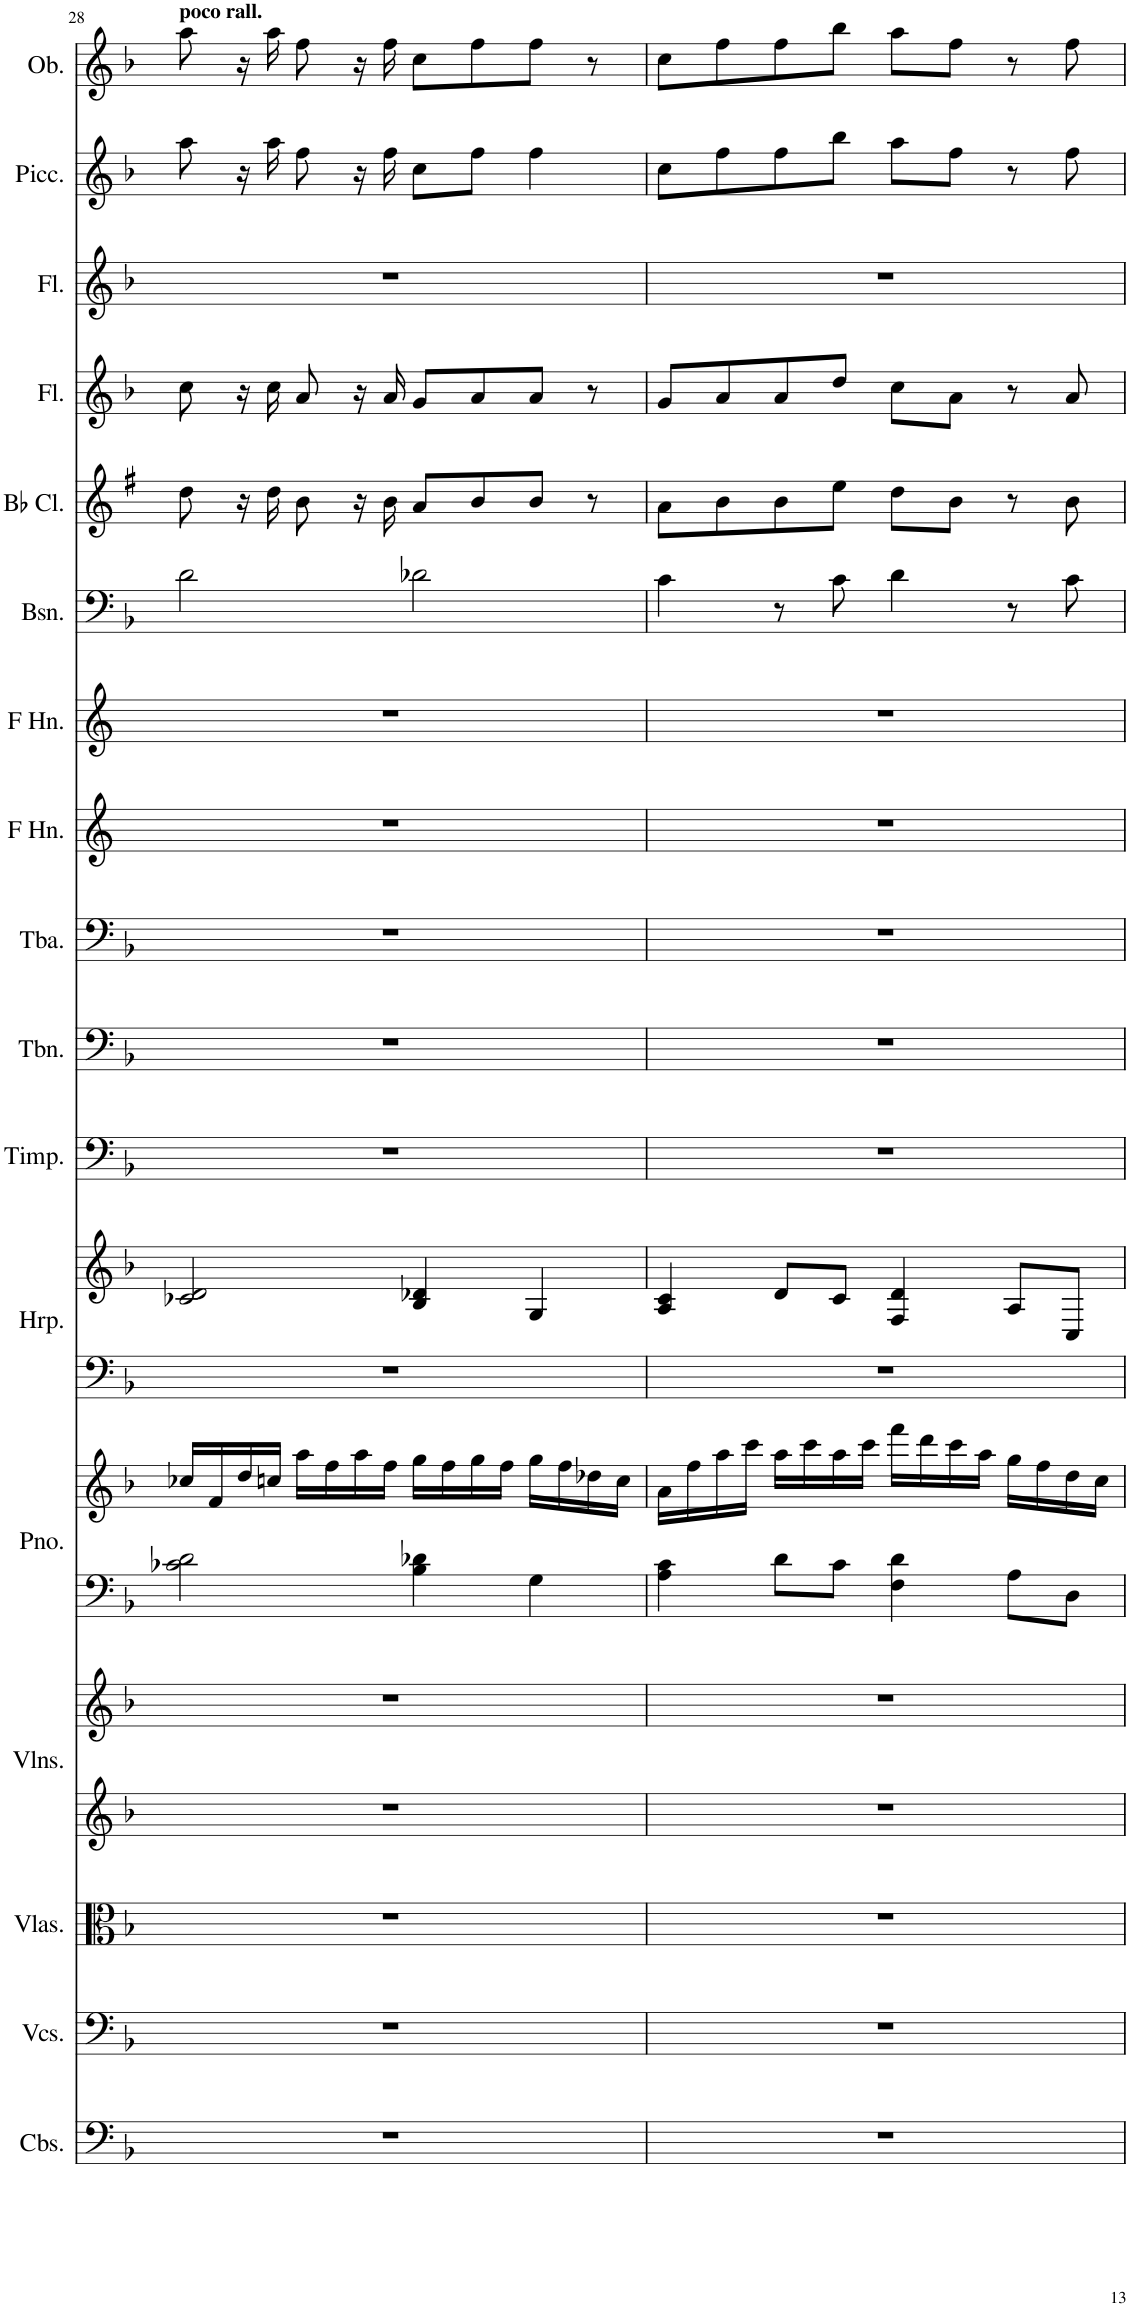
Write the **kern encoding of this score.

**kern	**kern	**kern	**kern	**kern	**kern	**kern	**kern	**kern	**kern	**kern	**kern	**kern	**kern	**kern	**kern	**kern	**kern	**kern	**kern
*part17	*part16	*part15	*part14	*part14	*part13	*part13	*part12	*part12	*part11	*part10	*part9	*part8	*part7	*part6	*part5	*part4	*part3	*part2	*part1
*staff20	*staff19	*staff18	*staff17	*staff16	*staff15	*staff14	*staff13	*staff12	*staff11	*staff10	*staff9	*staff8	*staff7	*staff6	*staff5	*staff4	*staff3	*staff2	*staff1
*I"Contrabasses	*I"Violoncellos	*I"Violas	*I"Violins	*	*I"Piano	*	*I"Harp	*	*I"Timpani	*I"Trombone	*I"Tuba	*I"Horn in F	*I"Horn in F	*I"Bassoon	*I"Bb Clarinet	*I"Flute	*I"Flute	*I"Piccolo	*I"Oboe
*I'Cbs.	*I'Vcs.	*I'Vlas.	*I'Vlns.	*	*I'Pno.	*	*I'Hrp.	*	*I'Timp.	*I'Tbn.	*I'Tba.	*	*	*I'Bsn.	*I'Bb Cl.	*I'Fl.	*I'Fl.	*I'Picc.	*I'Ob.
!!LO:PB:g=z
*clefF4	*clefF4	*clefC3	*clefG2	*clefG2	*clefF4	*clefG2	*clefF4	*clefG2	*clefF4	*clefF4	*clefF4	*clefG2	*clefG2	*clefF4	*clefG2	*clefG2	*clefG2	*clefG2	*clefG2
*Trd7c12	*	*	*	*	*	*	*	*	*	*	*	*Trd4c7	*Trd4c7	*	*Trd1c2	*	*	*Trd-7c-12	*
*k[b-]	*k[b-]	*k[b-]	*k[b-]	*k[b-]	*k[b-]	*k[b-]	*k[b-]	*k[b-]	*k[b-]	*k[b-]	*k[b-]	*k[]	*k[]	*k[b-]	*k[f#]	*k[b-]	*k[b-]	*k[b-]	*k[b-]
*M4/4	*M4/4	*M4/4	*M4/4	*M4/4	*M4/4	*M4/4	*M4/4	*M4/4	*M4/4	*M4/4	*M4/4	*M4/4	*M4/4	*M4/4	*M4/4	*M4/4	*M4/4	*M4/4	*M4/4
=28	=28	=28	=28	=28	=28	=28	=28	=28	=28	=28	=28	=28	=28	=28	=28	=28	=28	=28	=28
!	!	!	!	!	!	!	!	!	!	!	!	!	!	!	!	!	!	!	!LO:TX:a:B:t=poco rall.
1r	1r	1r	1r	1r	2c-X\ 2d\	16cc-X/LL	1r	2c-X/ 2d/	1r	1r	1r	1r	1r	2d\	8dd\	8cc\	1r	8aa\	8aa\
.	.	.	.	.	.	16f/	.	.	.	.	.	.	.	.	.	.	.	.	.
.	.	.	.	.	.	16dd/	.	.	.	.	.	.	.	.	16r	16r	.	16r	16r
.	.	.	.	.	.	16ccn/JJ	.	.	.	.	.	.	.	.	16dd\	16cc\	.	16aa\	16aa\
.	.	.	.	.	.	16aa\LL	.	.	.	.	.	.	.	.	8b\	8a/	.	8ff\	8ff\
.	.	.	.	.	.	16ff\	.	.	.	.	.	.	.	.	.	.	.	.	.
.	.	.	.	.	.	16aa\	.	.	.	.	.	.	.	.	16r	16r	.	16r	16r
.	.	.	.	.	.	16ff\JJ	.	.	.	.	.	.	.	.	16b\	16a/	.	16ff\	16ff\
.	.	.	.	.	4B-\ 4d-X\	16gg\LL	.	4B-/ 4d-X/	.	.	.	.	.	2d-X\	8a/L	8g/L	.	8cc\L	8cc\L
.	.	.	.	.	.	16ff\	.	.	.	.	.	.	.	.	.	.	.	.	.
.	.	.	.	.	.	16gg\	.	.	.	.	.	.	.	.	8b/	8a/	.	8ff\J	8ff\
.	.	.	.	.	.	16ff\JJ	.	.	.	.	.	.	.	.	.	.	.	.	.
.	.	.	.	.	4G\	16gg\LL	.	4G/	.	.	.	.	.	.	8b/J	8a/J	.	4ff\	8ff\J
.	.	.	.	.	.	16ff\	.	.	.	.	.	.	.	.	.	.	.	.	.
.	.	.	.	.	.	16dd-X\	.	.	.	.	.	.	.	.	8r	8r	.	.	8r
.	.	.	.	.	.	16cc\JJ	.	.	.	.	.	.	.	.	.	.	.	.	.
=29	=29	=29	=29	=29	=29	=29	=29	=29	=29	=29	=29	=29	=29	=29	=29	=29	=29	=29	=29
1r	1r	1r	1r	1r	4A\ 4c\	16a\LL	1r	4A/ 4c/	1r	1r	1r	1r	1r	4c\	8a\L	8g/L	1r	8cc\L	8cc\L
.	.	.	.	.	.	16ff\	.	.	.	.	.	.	.	.	.	.	.	.	.
.	.	.	.	.	.	16aa\	.	.	.	.	.	.	.	.	8b\	8a/	.	8ff\	8ff\
.	.	.	.	.	.	16ccc\JJ	.	.	.	.	.	.	.	.	.	.	.	.	.
.	.	.	.	.	8d\L	16aa\LL	.	8d/L	.	.	.	.	.	8r	8b\	8a/	.	8ff\	8ff\
.	.	.	.	.	.	16ccc\	.	.	.	.	.	.	.	.	.	.	.	.	.
.	.	.	.	.	8c\J	16aa\	.	8c/J	.	.	.	.	.	8c\	8ee\J	8dd/J	.	8bb-\J	8bb-\J
.	.	.	.	.	.	16ccc\JJ	.	.	.	.	.	.	.	.	.	.	.	.	.
.	.	.	.	.	4F\ 4d\	16fff\LL	.	4F/ 4d/	.	.	.	.	.	4d\	8dd\L	8cc\L	.	8aa\L	8aa\L
.	.	.	.	.	.	16ddd\	.	.	.	.	.	.	.	.	.	.	.	.	.
.	.	.	.	.	.	16ccc\	.	.	.	.	.	.	.	.	8b\J	8a\J	.	8ff\J	8ff\J
.	.	.	.	.	.	16aa\JJ	.	.	.	.	.	.	.	.	.	.	.	.	.
.	.	.	.	.	8A\L	16gg\LL	.	8A/L	.	.	.	.	.	8r	8r	8r	.	8r	8r
.	.	.	.	.	.	16ff\	.	.	.	.	.	.	.	.	.	.	.	.	.
.	.	.	.	.	8D\J	16dd\	.	8C/J	.	.	.	.	.	8c\	8b\	8a/	.	8ff\	8ff\
.	.	.	.	.	.	16cc\JJ	.	.	.	.	.	.	.	.	.	.	.	.	.
=	=	=	=	=	=	=	=	=	=	=	=	=	=	=	=	=	=	=	=
*-	*-	*-	*-	*-	*-	*-	*-	*-	*-	*-	*-	*-	*-	*-	*-	*-	*-	*-	*-
